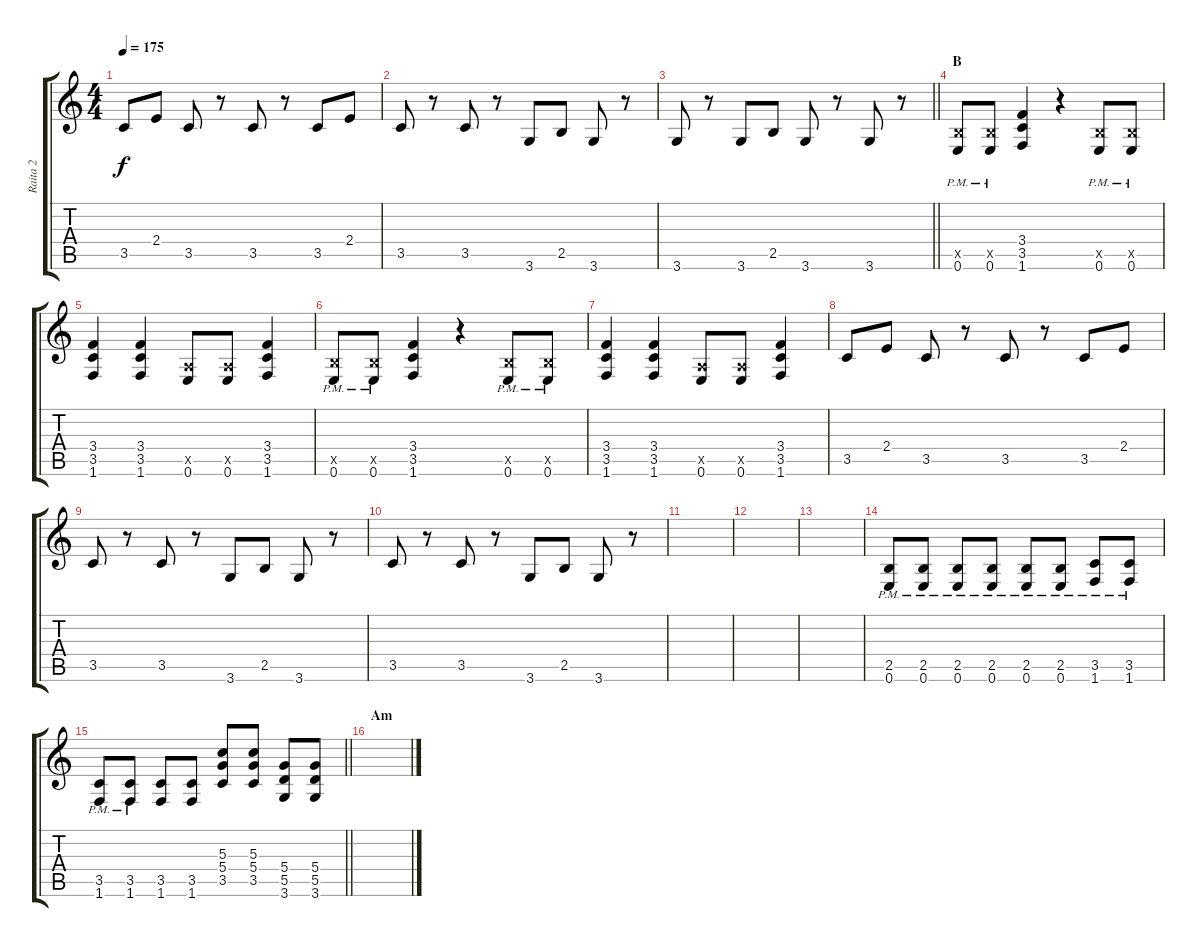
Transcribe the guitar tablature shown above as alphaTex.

\track ("Raita 2" "Raita 2") {instrument distortionguitar}
\staff {score tabs}
\tuning (E4 B3 G3 D3 A2 E2) {hide}
\ts (4 4)
\tempo 175
\clef g2
\ks c
3.5.8{dy f} 2.4.8 3.5.8 r.8 3.5.8 r.8 3.5.8 2.4.8 |
3.5.8 r.8 3.5.8 r.8 3.6.8 2.5.8 3.6.8 r.8 |
\barLineRight lightlight
3.6.8 r.8 3.6.8 2.5.8 3.6.8 r.8 3.6.8 r.8 |
\section ("" "B")
(2.5{x} 0.6{pm}).8 (2.5{x} 0.6{pm}).8 (3.4 3.5 1.6).4 r.4 (2.5{x} 0.6{pm}).8 (2.5{x} 0.6{pm}).8 |
(3.4 3.5 1.6).4 (3.4 3.5 1.6).4 (0.5{x} 0.6).8 (0.5{x} 0.6).8 (3.4 3.5 1.6).4 |
(2.5{x} 0.6{pm}).8 (2.5{x} 0.6{pm}).8 (3.4 3.5 1.6).4 r.4 (2.5{x} 0.6{pm}).8 (2.5{x} 0.6{pm}).8 |
(3.4 3.5 1.6).4 (3.4 3.5 1.6).4 (0.5{x} 0.6).8 (0.5{x} 0.6).8 (3.4 3.5 1.6).4 |
3.5.8 2.4.8 3.5.8 r.8 3.5.8 r.8 3.5.8 2.4.8 |
3.5.8 r.8 3.5.8 r.8 3.6.8 2.5.8 3.6.8 r.8 |
3.5.8 r.8 3.5.8 r.8 3.6.8 2.5.8 3.6.8 r.8 |
|
|
|
(2.5{pm} 0.6).8 (2.5{pm} 0.6{pm}).8 (2.5{pm} 0.6{pm}).8 (2.5{pm} 0.6{pm}).8 (2.5{pm} 0.6{pm}).8 (2.5{pm} 0.6{pm}).8 (3.5{pm} 1.6{pm}).8 (3.5{pm} 1.6{pm}).8 |
\barLineRight lightlight
(3.5 1.6{pm}).8 (3.5 1.6{pm}).8 (3.5 1.6).8 (3.5 1.6).8 (5.3 5.4 3.5).8 (5.3 5.4 3.5).8 (5.4 5.5 3.6).8 (5.4 5.5 3.6).8 |
\section ("" "Am")
